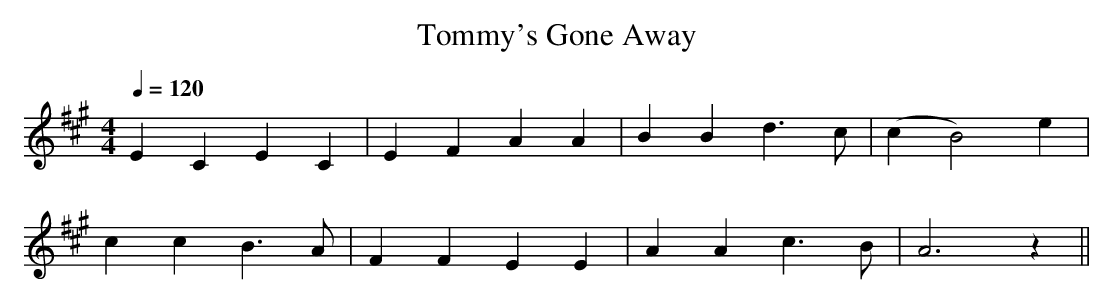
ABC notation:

X:1
T:Tommy's Gone Away
M:4/4
L:1/4
Q:1/4=120
K:A
EC EC|EF AA|BB d>c|(c B2)e|
cc B>A|FF EE|AA c>B|A3 z||
